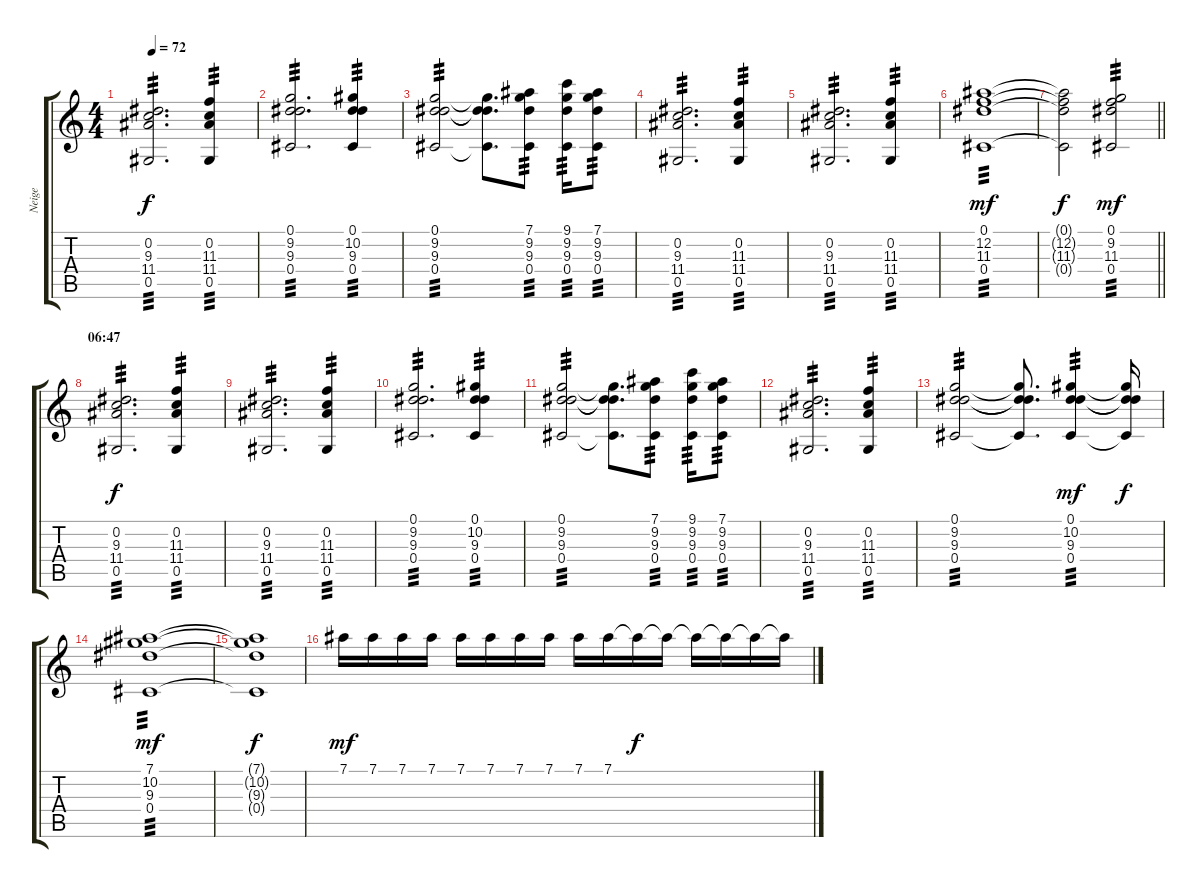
\track ("Neige" "Neige") {instrument overdrivenguitar}
\staff {score tabs}
\tuning (Eb4 Bb3 Gb3 Db3 Ab2 Eb2) {hide}
\ts (4 4)
\tempo 72
\clef g2
\ks c
(0.2 9.3 11.4 0.5).2{d tp 3 dy f} (0.2 11.3 11.4 0.5).4{tp 3} |
(0.1 9.2 9.3 0.4).2{d tp 3} (0.1 10.2 9.3 0.4).4{tp 3} |
(0.1 9.2 9.3 0.4).2{tp 3} (0.1{t} 9.2{t} 9.3{t} 0.4{t}).8{d} (7.1 9.2 9.3 0.4).8{tp 3} (9.1 9.2 9.3 0.4).16{tp 3} (7.1 9.2 9.3 0.4).8{tp 3} |
(0.2 9.3 11.4 0.5).2{d tp 3} (0.2 11.3 11.4 0.5).4{tp 3} |
(0.2 9.3 11.4 0.5).2{d tp 3} (0.2 11.3 11.4 0.5).4{tp 3} |
(0.1 12.2 11.3 0.4).1{tp 3 dy mf} |
\barLineRight lightlight
(0.1{t} 12.2{t} 11.3{t} 0.4{t}).2{dy f} (0.1 9.2 11.3 0.4).2{tp 3 dy mf} |
\section ("" "06:47")
(0.2 9.3 11.4 0.5).2{d tp 3 dy f} (0.2 11.3 11.4 0.5).4{tp 3} |
(0.2 9.3 11.4 0.5).2{d tp 3} (0.2 11.3 11.4 0.5).4{tp 3} |
(0.1 9.2 9.3 0.4).2{d tp 3} (0.1 10.2 9.3 0.4).4{tp 3} |
(0.1 9.2 9.3 0.4).2{tp 3} (0.1{t} 9.2{t} 9.3{t} 0.4{t}).8{d} (7.1 9.2 9.3 0.4).8{tp 3} (9.1 9.2 9.3 0.4).16{tp 3} (7.1 9.2 9.3 0.4).8{tp 3} |
(0.2 9.3 11.4 0.5).2{d tp 3} (0.2 11.3 11.4 0.5).4{tp 3} |
(0.1 9.2 9.3 0.4).2{tp 3} (0.1{t} 9.2{t} 9.3{t} 0.4{t}).8{d} (0.1 10.2 9.3 0.4).4{tp 3 dy mf} (0.1{t} 10.2{t} 9.3{t} 0.4{t}).16{dy f} |
(7.1 10.2 9.3 0.4).1{tp 3 dy mf} |
(7.1{t} 10.2{t} 9.3{t} 0.4{t}).1{dy f} |
7.1.16{dy mf} 7.1.16 7.1.16 7.1.16 7.1.16 7.1.16 7.1.16 7.1.16 7.1.16 7.1.16 7.1{t}.16{dy f} 7.1{t}.16 7.1{t}.16 7.1{t}.16 7.1{t}.16 7.1{t}.16
